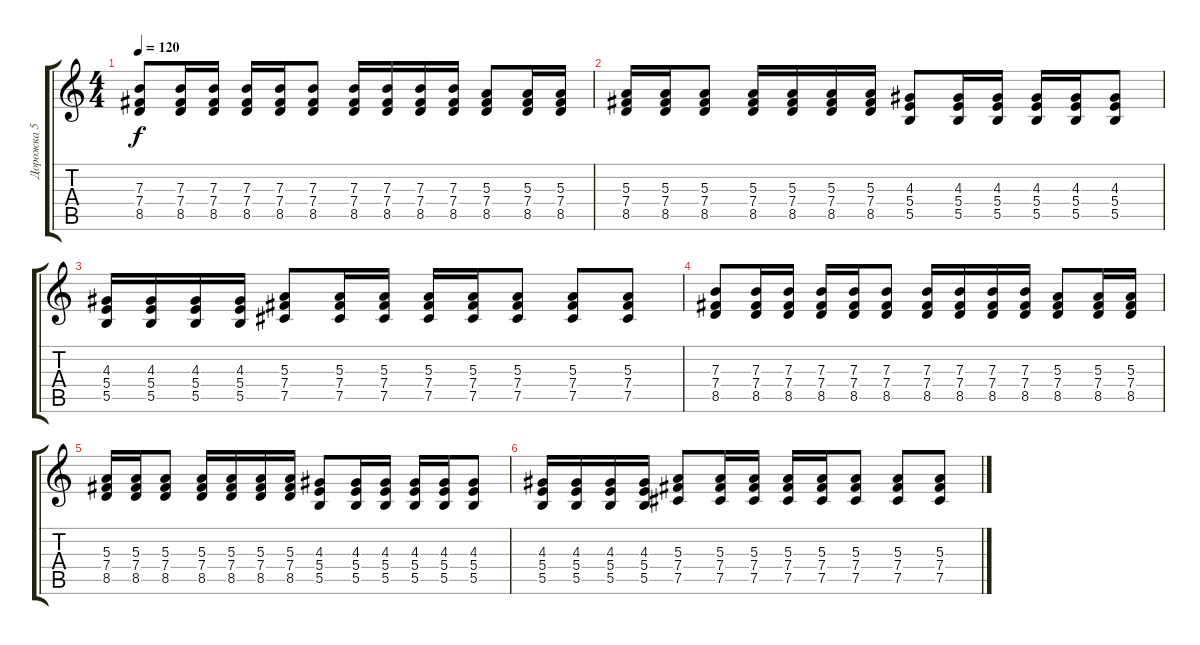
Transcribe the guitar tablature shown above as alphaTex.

\track ("Дорожка 5" "Дорожка 5") {instrument distortionguitar}
\staff {score tabs}
\tuning (Db4 Ab3 E3 B2 Gb2 B1) {hide}
\ts (4 4)
\tempo 120
\clef g2
\ks c
(7.3 7.4 8.5).8{dy f} (7.3 7.4 8.5).16 (7.3 7.4 8.5).16 (7.3 7.4 8.5).16 (7.3 7.4 8.5).16 (7.3 7.4 8.5).8 (7.3 7.4 8.5).16 (7.3 7.4 8.5).16 (7.3 7.4 8.5).16 (7.3 7.4 8.5).16 (5.3 7.4 8.5).8 (5.3 7.4 8.5).16 (5.3 7.4 8.5).16 |
(5.3 7.4 8.5).16 (5.3 7.4 8.5).16 (5.3 7.4 8.5).8 (5.3 7.4 8.5).16 (5.3 7.4 8.5).16 (5.3 7.4 8.5).16 (5.3 7.4 8.5).16 (4.3 5.4 5.5).8 (4.3 5.4 5.5).16 (4.3 5.4 5.5).16 (4.3 5.4 5.5).16 (4.3 5.4 5.5).16 (4.3 5.4 5.5).8 |
(4.3 5.4 5.5).16 (4.3 5.4 5.5).16 (4.3 5.4 5.5).16 (4.3 5.4 5.5).16 (5.3 7.4 7.5).8 (5.3 7.4 7.5).16 (5.3 7.4 7.5).16 (5.3 7.4 7.5).16 (5.3 7.4 7.5).16 (5.3 7.4 7.5).8 (5.3 7.4 7.5).8 (5.3 7.4 7.5).8 |
(7.3 7.4 8.5).8 (7.3 7.4 8.5).16 (7.3 7.4 8.5).16 (7.3 7.4 8.5).16 (7.3 7.4 8.5).16 (7.3 7.4 8.5).8 (7.3 7.4 8.5).16 (7.3 7.4 8.5).16 (7.3 7.4 8.5).16 (7.3 7.4 8.5).16 (5.3 7.4 8.5).8 (5.3 7.4 8.5).16 (5.3 7.4 8.5).16 |
(5.3 7.4 8.5).16 (5.3 7.4 8.5).16 (5.3 7.4 8.5).8 (5.3 7.4 8.5).16 (5.3 7.4 8.5).16 (5.3 7.4 8.5).16 (5.3 7.4 8.5).16 (4.3 5.4 5.5).8 (4.3 5.4 5.5).16 (4.3 5.4 5.5).16 (4.3 5.4 5.5).16 (4.3 5.4 5.5).16 (4.3 5.4 5.5).8 |
(4.3 5.4 5.5).16 (4.3 5.4 5.5).16 (4.3 5.4 5.5).16 (4.3 5.4 5.5).16 (5.3 7.4 7.5).8 (5.3 7.4 7.5).16 (5.3 7.4 7.5).16 (5.3 7.4 7.5).16 (5.3 7.4 7.5).16 (5.3 7.4 7.5).8 (5.3 7.4 7.5).8 (5.3 7.4 7.5).8
